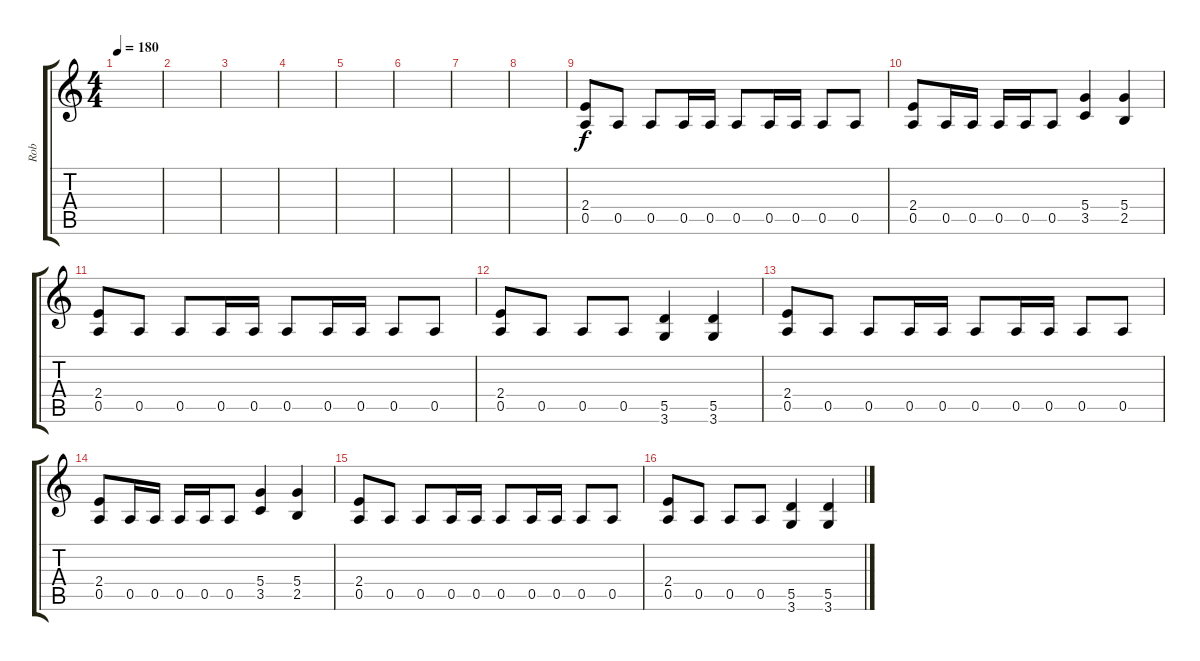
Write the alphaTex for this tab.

\track ("Rob" "Rob") {instrument distortionguitar}
\staff {score tabs}
\tuning (E4 B3 G3 D3 A2 E2) {hide}
\ts (4 4)
\tempo 180
\clef g2
\ks c
|
|
|
|
|
|
|
|
(2.4 0.5).8 0.5.8 0.5.8 0.5.16 0.5.16 0.5.8 0.5.16 0.5.16 0.5.8 0.5.8 |
(2.4 0.5).8 0.5.16 0.5.16 0.5.16 0.5.16 0.5.8 (5.4 3.5).4 (5.4 2.5).4 |
(2.4 0.5).8 0.5.8 0.5.8 0.5.16 0.5.16 0.5.8 0.5.16 0.5.16 0.5.8 0.5.8 |
(2.4 0.5).8 0.5.8 0.5.8 0.5.8 (5.5 3.6).4 (5.5 3.6).4 |
(2.4 0.5).8 0.5.8 0.5.8 0.5.16 0.5.16 0.5.8 0.5.16 0.5.16 0.5.8 0.5.8 |
(2.4 0.5).8 0.5.16 0.5.16 0.5.16 0.5.16 0.5.8 (5.4 3.5).4 (5.4 2.5).4 |
(2.4 0.5).8 0.5.8 0.5.8 0.5.16 0.5.16 0.5.8 0.5.16 0.5.16 0.5.8 0.5.8 |
(2.4 0.5).8 0.5.8 0.5.8 0.5.8 (5.5 3.6).4 (5.5 3.6).4
